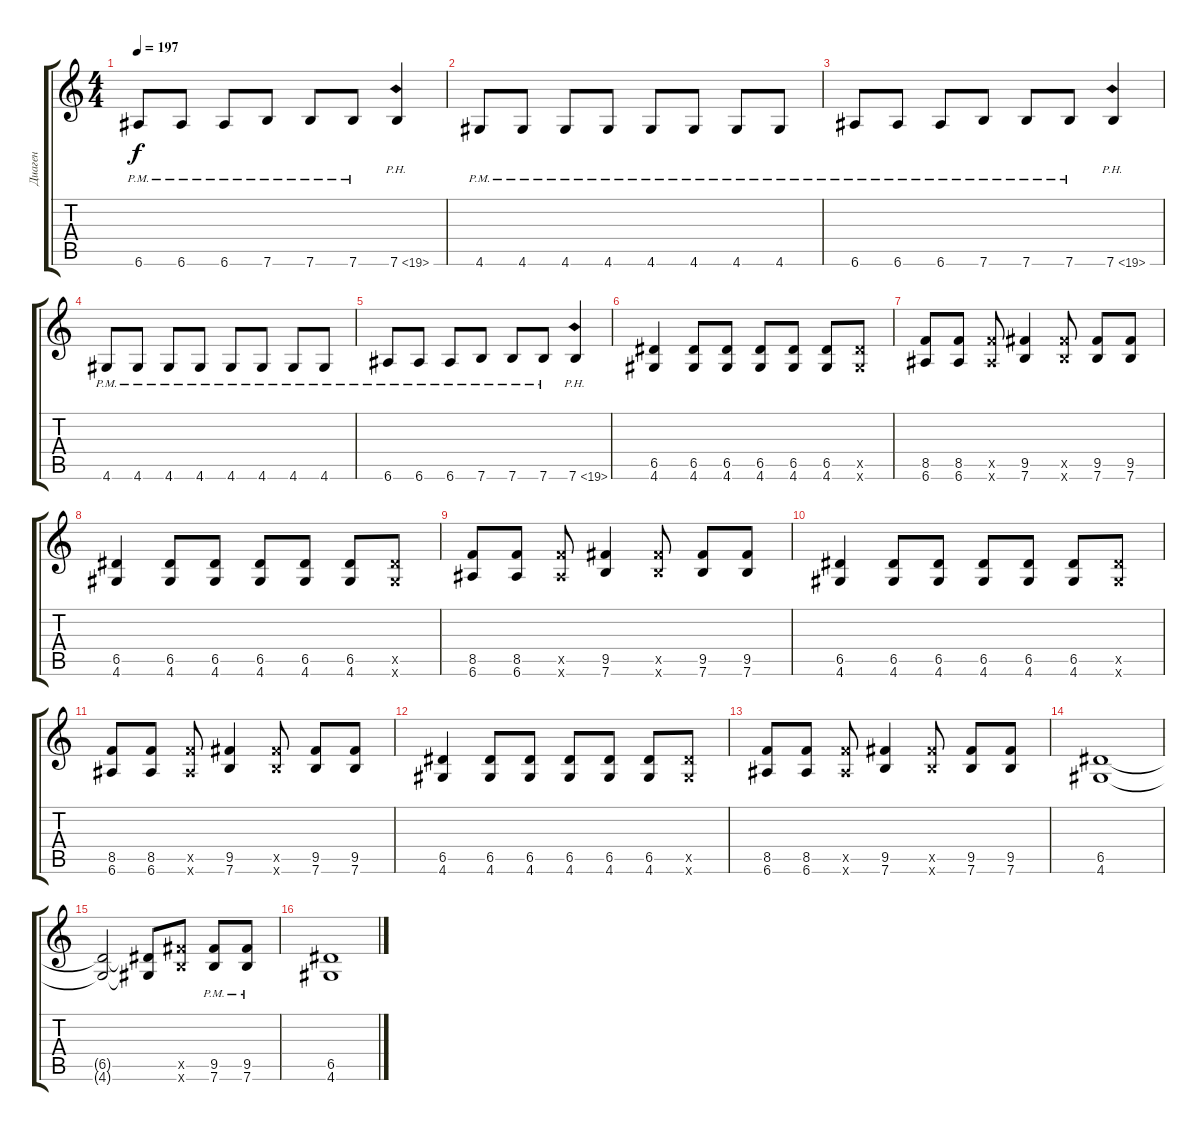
\track ("Диаген" "Диаген") {instrument overdrivenguitar}
\staff {score tabs}
\tuning (E4 B3 G3 D3 A2 E2) {hide}
\ts (4 4)
\tempo 197
\clef g2
\ks c
6.6{pm}.8{dy f} 6.6{pm}.8 6.6{pm}.8 7.6{pm}.8 7.6{pm}.8 7.6{pm}.8 7.6{ph 12}.4 |
4.6{pm}.8 4.6{pm}.8 4.6{pm}.8 4.6{pm}.8 4.6{pm}.8 4.6{pm}.8 4.6{pm}.8 4.6{pm}.8 |
6.6{pm}.8 6.6{pm}.8 6.6{pm}.8 7.6{pm}.8 7.6{pm}.8 7.6{pm}.8 7.6{ph 12}.4 |
4.6{pm}.8 4.6{pm}.8 4.6{pm}.8 4.6{pm}.8 4.6{pm}.8 4.6{pm}.8 4.6{pm}.8 4.6{pm}.8 |
6.6{pm}.8 6.6{pm}.8 6.6{pm}.8 7.6{pm}.8 7.6{pm}.8 7.6{pm}.8 7.6{ph 12}.4 |
(6.5 4.6).4 (6.5 4.6).8 (6.5 4.6).8 (6.5 4.6).8 (6.5 4.6).8 (6.5 4.6).8 (6.5{x} 4.6{x}).8 |
(8.5 6.6).8 (8.5 6.6).8 (8.5{x} 6.6{x}).8 (9.5 7.6).4 (9.5{x} 7.6{x}).8 (9.5 7.6).8 (9.5 7.6).8 |
(6.5 4.6).4 (6.5 4.6).8 (6.5 4.6).8 (6.5 4.6).8 (6.5 4.6).8 (6.5 4.6).8 (6.5{x} 4.6{x}).8 |
(8.5 6.6).8 (8.5 6.6).8 (8.5{x} 6.6{x}).8 (9.5 7.6).4 (9.5{x} 7.6{x}).8 (9.5 7.6).8 (9.5 7.6).8 |
(6.5 4.6).4 (6.5 4.6).8 (6.5 4.6).8 (6.5 4.6).8 (6.5 4.6).8 (6.5 4.6).8 (6.5{x} 4.6{x}).8 |
(8.5 6.6).8 (8.5 6.6).8 (8.5{x} 6.6{x}).8 (9.5 7.6).4 (9.5{x} 7.6{x}).8 (9.5 7.6).8 (9.5 7.6).8 |
(6.5 4.6).4 (6.5 4.6).8 (6.5 4.6).8 (6.5 4.6).8 (6.5 4.6).8 (6.5 4.6).8 (6.5{x} 4.6{x}).8 |
(8.5 6.6).8 (8.5 6.6).8 (8.5{x} 6.6{x}).8 (9.5 7.6).4 (9.5{x} 7.6{x}).8 (9.5 7.6).8 (9.5 7.6).8 |
(6.5 4.6).1 |
(6.5{t} 4.6{t}).2 (6.5{t} 4.6{t}).8 (9.5{x} 7.6{x}).8 (9.5{pm} 7.6{pm}).8 (9.5{pm} 7.6{pm}).8 |
(6.5 4.6).1
